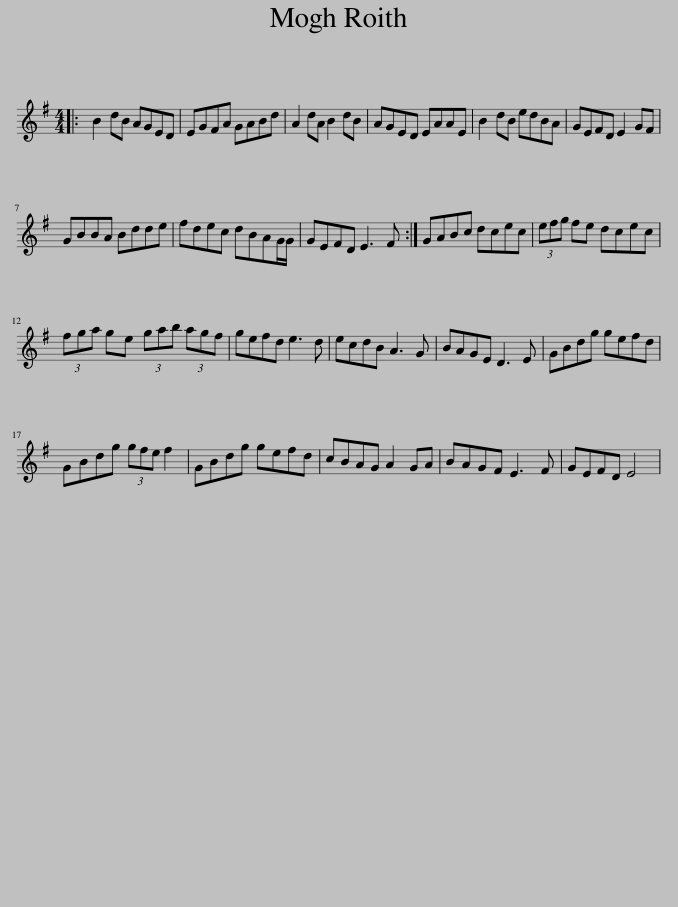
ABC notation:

X:1
L:1/8
M:4/4
I:linebreak $
K:G
V:1 treble
V:1
|: B2 dB AGED | EGFA GABd | A2 dA B2 dB | AGED EAAE | B2 dB edBA | %5
 GEFD E2 GF |$ GBBA Bdde | fdec dBAG/G/ | GEFD E3 F :| GABc dcec | %10
 (3efg fe dcec |$ (3fga ge (3gab (3agf | gefd e3 d | ecdB A3 G | BAGE D3 E | %15
 GBdg gefd |$ GBdg (3gfe f2 | GBdg gefd | cBAG A2 GA | BAGF E3 F | %20
 GEFD E4 | %21
